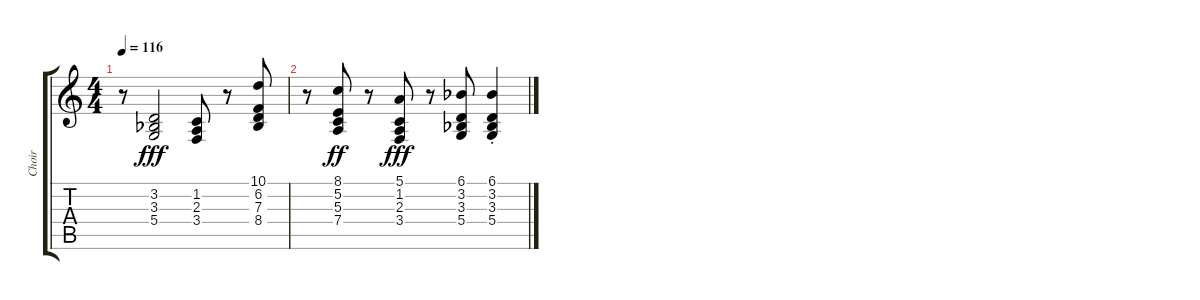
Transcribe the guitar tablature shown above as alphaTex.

\track ("Choir" "Choir") {instrument choiraahs}
\staff {score tabs}
\tuning (E4 B3 G3 D3 A2 E2) {hide}
\ts (4 4)
\tempo 116
\clef g2
\ks c
r.8{dy fff} (3.2 3.3{acc b} 5.4).2 (1.2 2.3 3.4).8 r.8 (10.1 6.2 7.3 8.4{acc b}).8 |
r.8 (8.1 5.2 5.3 7.4).8{dy ff} r.8 (5.1 1.2 2.3 3.4).8{dy fff} r.8 (6.1{acc b} 3.2 3.3{acc b} 5.4).8 (6.1{st acc b} 3.2{st} 3.3{st acc b} 5.4{st}).4
